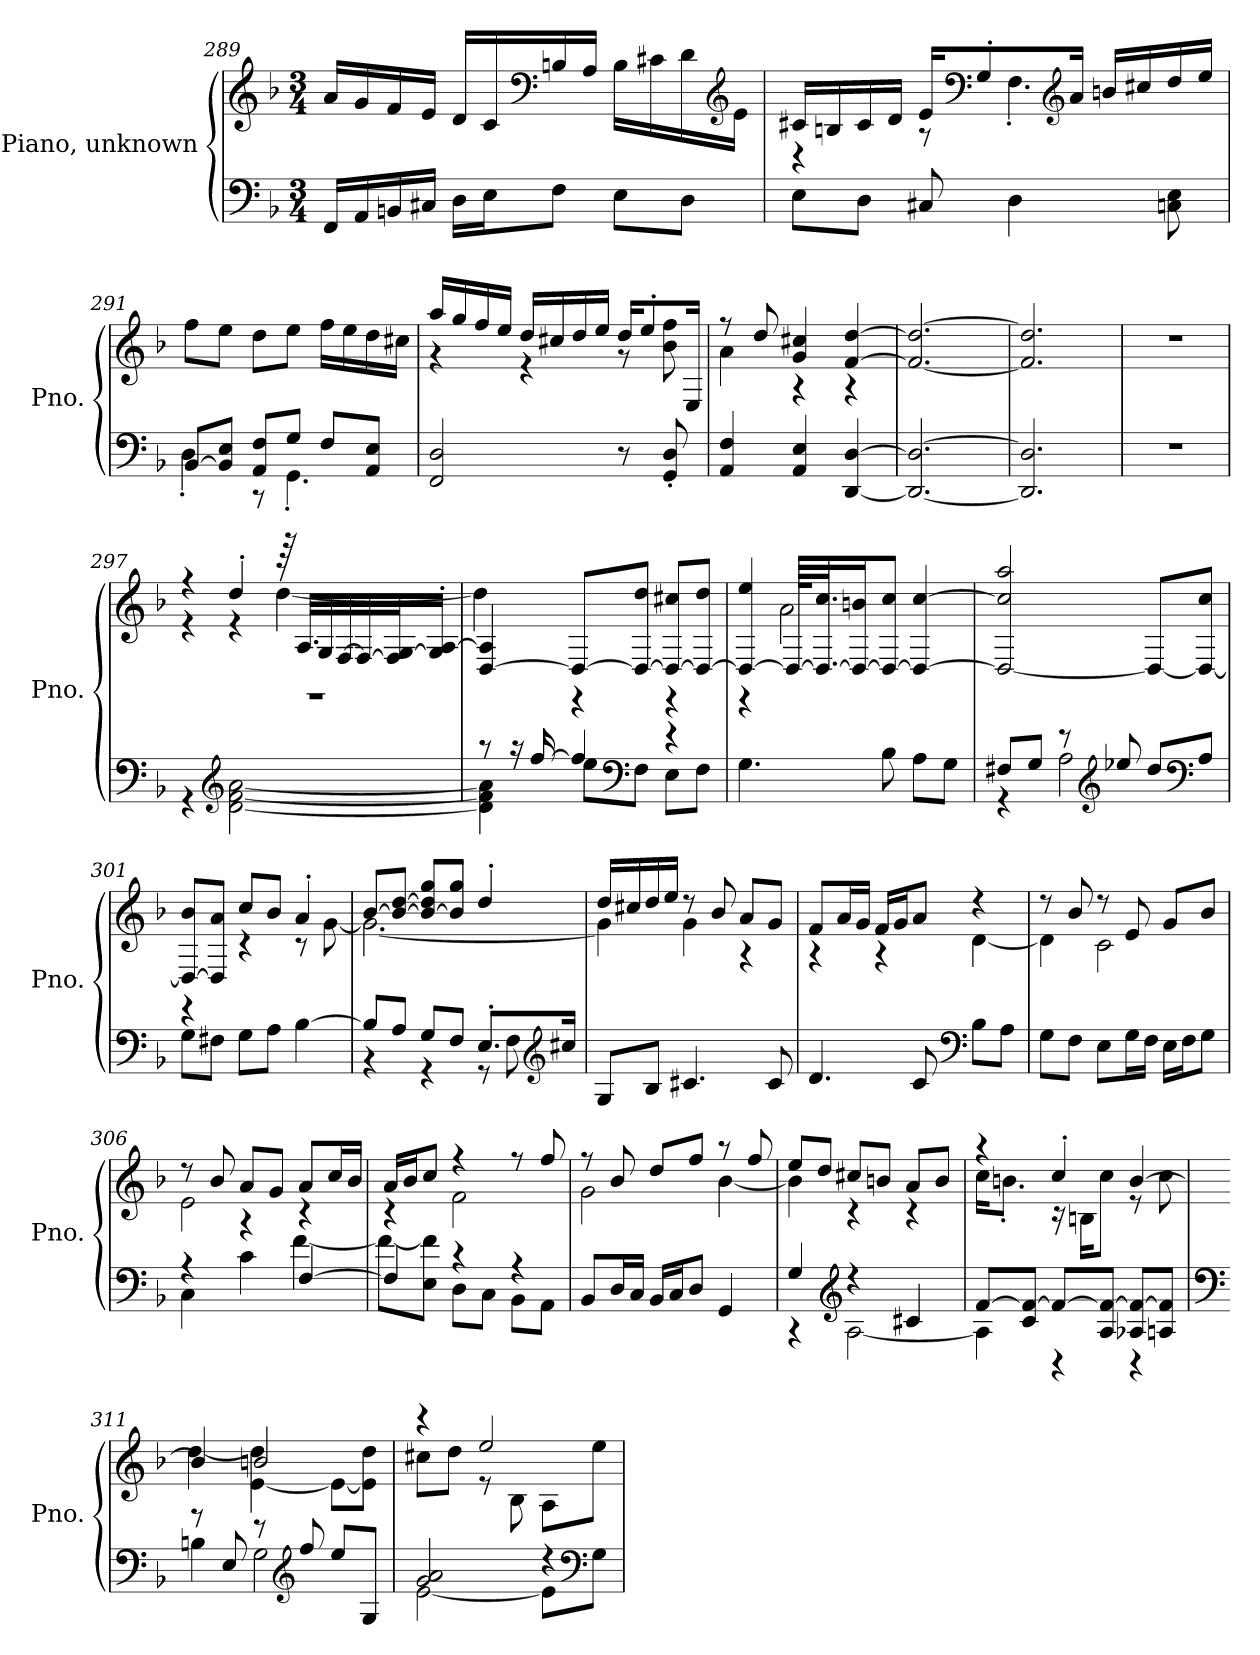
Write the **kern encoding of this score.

**kern	**kern
*part1	*part1
*staff2	*staff1
*I"Piano, unknown	*
*I'Pno.	*
!!LO:LB:g=z
*clefF4	*clefG2
*k[b-]	*k[b-]
*M3/4	*M3/4
=289	=289
16FF/LL	16a/LL
16AA/	16g/
16BBn/	16f/
16C#X/JJ	16e/JJ
16D\LL	16d/LL
16E\J	16c/
*	*clefF4
8F\J	16Bn/
.	16A/JJ
8E\L	16B\LL
.	16c#X\
8D\J	16d\
*	*clefG2
.	16e\JJ
=290	=290
*	*^
8E\L	16c#X/LL	4r
.	16Bn/	.
8D\J	16c#/	.
.	16d/JJ	.
8C#X/	16e/KL	8r
*	*clefF4	*
.	8G'/	.
4D\	.	4.F'\
*	*clefG2	*
.	16a/Jk	.
.	16bn/LL	.
.	16cc#X/	.
8Cn\ 8E\	16dd/	.
.	16ee/JJ	.
*	*v	*v
!!LO:LB:g=z
=291	=291
*^	*
[8BB-/L	4D'\	8ff\L
8BB-/] 8E/J	.	8ee\J
8AA/ 8F/L	8r	8dd\L
8G/J	4.GG'\	8ee\J
8F/L	.	16ff\LL
.	.	16ee\
8AA/ 8E/J	.	16dd\
.	.	16cc#X\JJ
*v	*v	*
=292	=292
*	*^
2FF/ 2D/	16aa/LL	4r
.	16gg/	.
.	16ff/	.
.	16ee/JJ	.
.	16dd/LL	4r
.	16cc#X/	.
.	16dd/	.
.	16ee/JJ	.
8r	16dd/KL	8r
.	8ee'/	.
8GG/' 8D/'	.	8b-\ 8ff\
.	16E/Jk	.
=293	=293	=293
4AA/ 4F/	8r	4a\
.	8dd/	.
4AA/ 4E/	4g/ 4cc#X/	4r
[4DD/ [4D/	[4f/ [4dd/	4r
*	*v	*v
=294	=294
2.DD/_ 2.D/_	2.f/_ 2.dd/_
=295	=295
2.DD/] 2.D/]	2.f/] 2.dd/]
=296	=296
2.r	2.r
!!LO:LB:g=z
=297	=297
*^	*^
2.r	4r	4r	4r
*clefG2	*	*	*
.	[2d\ [2f\ [2a\	4dd'/	4r
.	.	64r	[4dd\
.	.	32.A/LLL	.
.	.	32G/	.
.	.	[32F/	.
.	.	32F/_	.
.	.	32F/] [32G/J	.
.	.	16G/]' [16A/'JJ	.
=298	=298	=298	=298
8r	4d\] 4f\] 4a\]	[4D/ 4A/]	4dd\]
16r	.	.	.
[16ff/	.	.	.
4ff/]	8ee\L	8D/L_	4r
*clefF4	*	*	*
.	8F\J	8D/_ 8dd/J	.
4r	8E\L	8D/_ 8cc#X/L	4r
.	8F\J	8D/_ 8dd/J	.
*v	*v	*	*
=299	=299	=299
4.G\	4D/_ 4ee/	4r
.	64D/KLLL_	2a\
.	32.D/_ 32.cc/J	.
.	16D/_ 16bn/J	.
8B-\	8D/_ 8cc/J	.
8A\L	4D/_ [4cc/	.
8G\J	.	.
*	*v	*v
!!LO:LB:g=z
=300	=300
*^	*
8F#X/L	4r	2D/_ 2cc/] 2aa/
8G/J	.	.
8r	2A\	.
*clefG2	*	*
8ee-X/	.	.
8dd/L	.	8D/L_
*clefF4	*	*
8A/J	.	8D/_ 8cc/J
*v	*v	*
=301	=301
*	*^
8G\L	8D/_ 8b-/L	4r
8F#X\J	8D/] 8a/J	.
8G\L	8cc/L	4r
8A\J	8b-/J	.
[4B-\	4a'/	8r
.	.	[8g\
=302	=302	=302
*^	*	*
8B-/L]	4r	[8b-/L	2.g\_
8A/J	.	8b-/_ [8dd/J	.
8G/L	4r	8b-/_ 8dd/] 8gg/L	.
8F/J	.	8b-/] 8gg/J	.
8.E'/L	8r	4dd'/	.
.	8F\	.	.
*clefG2	*	*	*
16cc#X/Jk	.	.	.
*v	*v	*	*
=303	=303	=303
8G/L	16dd/LL	4g\]
.	16cc#X/	.
8B-/J	16dd/	.
.	16ee/JJ	.
4.c#X/	8r	4g\
.	8b-/	.
.	8a/L	4r
8c#/	8g/J	.
!!LO:LB:g=z	!!
=304	=304	=304
4.d/	8f/L	4r
.	16a/L	.
.	16g/JJ	.
.	16f/LL	4r
.	16g/J	.
8c/	8a/J	.
*clefF4	*	*
8B-\L	4r	[4d\
8A\J	.	.
=305	=305	=305
8G\L	8r	4d\]
8F\J	8b-/	.
8E\L	8r	2c\
16G\L	8e/	.
16F\JJ	.	.
16E\LL	8g/L	.
16F\J	.	.
8G\J	8b-/J	.
=306	=306	=306
*^	*	*
4r	4C\	8r	2e\
.	.	8b-/	.
4r	4c\	8a/L	.
.	.	8g/J	.
[4F/	[4f\	8a/L	4r
.	.	16cc/L	.
.	.	16b-/JJ	.
=307	=307	=307	=307
4F/]	8f\L_	16a/LL	4r
.	.	16b-/J	.
.	8E\ 8f\]J	8cc/J	.
4r	8D\L	4r	2f\
.	8C\J	.	.
4r	8BB-\L	8r	.
.	8AA\J	8ff/	.
*v	*v	*	*
=308	=308	=308
8BB-/L	8r	2g\
16D/L	8b-/	.
16C/JJ	.	.
16BB-/LL	8dd/L	.
16C/J	.	.
8D/J	8ff/J	.
4GG/	8r	[4b-\
.	8ff/	.
!!LO:PB:g=z	!!
=309	=309	=309
*^	*	*
4G/	4r	8ee/L	4b-\]
.	.	8dd/J	.
*clefG2	*	*	*
4r	[2A\	8cc#X/L	4r
.	.	8bn/J	.
4c#X/	.	8a/L	4r
.	.	8b/J	.
=310	=310	=310	=310
[8f/L	4A\]	4r	16cc\KL
.	.	.	8.bn'\J
8c/ 8f/_J	.	.	.
8f/L_	4r	4cc'/	16r
.	.	.	16Bn\KL
8A/ 8f/_J	.	.	8cc\J
8A-X/ 8f/_L	4r	[4b/	8r
8An/ 8f/]J	.	.	8cc\
=311	=311	=311	=311
*clefF4	*	*	*
8r	4Bn\	4b/]	[4dd\
8E/	.	.	.
8r	2G\	2bn/	[4e\ 4dd\]
*clefG2	*	*	*
8ff/	.	.	.
8ee/L	.	.	8e\L_
8G/J	.	.	8e\] 8dd\J
=312	=312	=312	=312
2g/ 2a/	[2e\	4r	8cc#X\L
.	.	.	8dd\J
.	.	2ee/	8r
.	.	.	8B-\
4r	8e\L]	.	8A\L
*clefF4	*	*	*
.	8G\J	.	8ee\J
*v	*v	*	*
*	*v	*v
=	=
*-	*-
